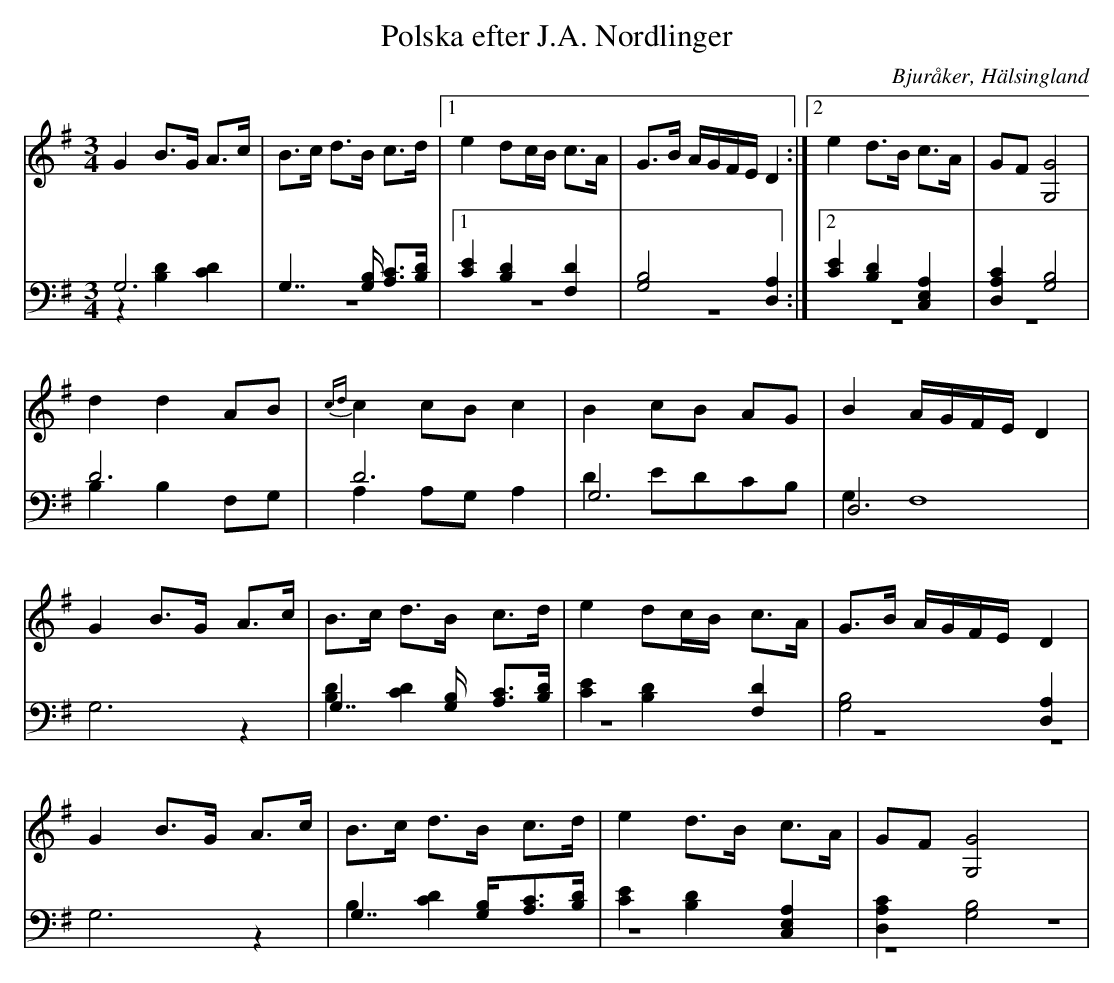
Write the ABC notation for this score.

X:1
T: Polska efter J.A. Nordlinger
O: Bjuråker, Hälsingland
M: 3/4
L: 1/8
K: G
V:1
V:2
V:3 merge
V:1
G2 B>G A>c|B>c d>B c>d |1 e2 dc/B/ c>A| G>B A/G/F/E/ D2:|2 e2 d>B c>A|GF [G4G,4]  |
 d2 d2 AB|{c2/3d2/3}c2 cB c2|B2 cB AG|B2 A/G/F/E/ D2 |
G2 B>G A>c|B>c d>B c>d |e2 dc/B/ c>A|G>B A/G/F/E/ D2 |
G2 B>G A>c |B>c d>B c>d|e2 d>B c>A|GF [G,4G4] |
V:2 clef=bass
 G,6|G,7/2 [G,/B,/] [A,C]>[B,D]|1 [C2E2] [B,2D2] [F,2D2]| [G,4B,4] [D,2A,2]:|2 [C2E2] [B,2D2] [C,2E,2A,2]| [D,2A,2C2] [G,4B,4]|
D6 |D6 |G,6|D,6 |
G,6 | G,7/2 [G,/B,/] [A,C]>[B,D]| [C2E2] [B,2D2] [F,2D2]| [G,4B,4] [D,2A,2]|
G,6 |G,7/2 [G,/B,/][A,C]>[B,D]|[C2E2] [B,2D2] [C,2E,2A,2]|[D,2A,2C2] [G,4B,4] |
V:3 clef=bass
z2 [B,2D2] [C2D2]| z6|1 z6| z6:|2 z6|  z6|
B,2 B,2 F,G, |A,2 A,G, A,2 |D2 EDCB,|G,2 F,8 |
z2 [B,2D2] [C2D2]| z6 |z6 |z6|
z2 B,2 [C2D2] |z6|z6|z6|
